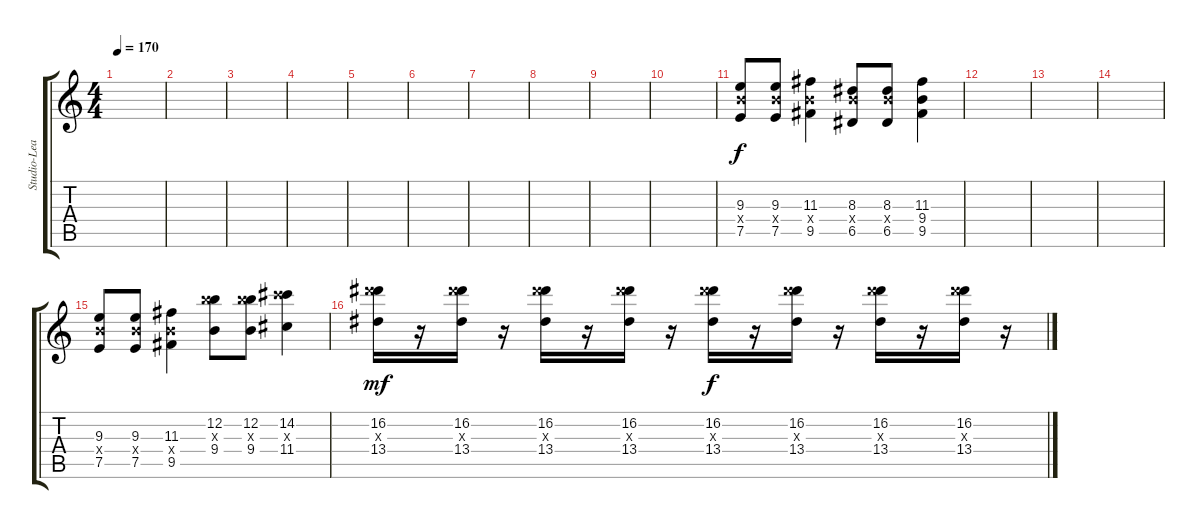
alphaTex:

\track ("Studio-Lead Guitar" "Studio-Lea") {instrument distortionguitar}
\staff {score tabs}
\tuning (E4 B3 G3 D3 A2 E2) {hide}
\ts (4 4)
\tempo 170
\clef g2
\ks c
|
|
|
|
|
|
|
|
|
|
(9.3 9.4{x} 7.5).8 (9.3 9.4{x} 7.5).8 (11.3 9.4{x} 9.5).4 (8.3 9.4{x} 6.5).8 (8.3 9.4{x} 6.5).8 (11.3 9.4 9.5).4 |
|
|
|
(9.3 9.4{x} 7.5).8 (9.3 9.4{x} 7.5).8 (11.3 9.4{x} 9.5).4 (12.2 16.3{x} 9.4).8 (12.2 16.3{x} 9.4).8 (14.2 18.3{x} 11.4).4 |
(16.2 20.3{x} 13.4).16{dy mf} r.16 (16.2 20.3{x} 13.4).16 r.16 (16.2 20.3{x} 13.4).16 r.16 (16.2 20.3{x} 13.4).16 r.16 (16.2 20.3{x} 13.4).16{dy f} r.16 (16.2 20.3{x} 13.4).16 r.16 (16.2 20.3{x} 13.4).16 r.16 (16.2 20.3{x} 13.4).16 r.16
